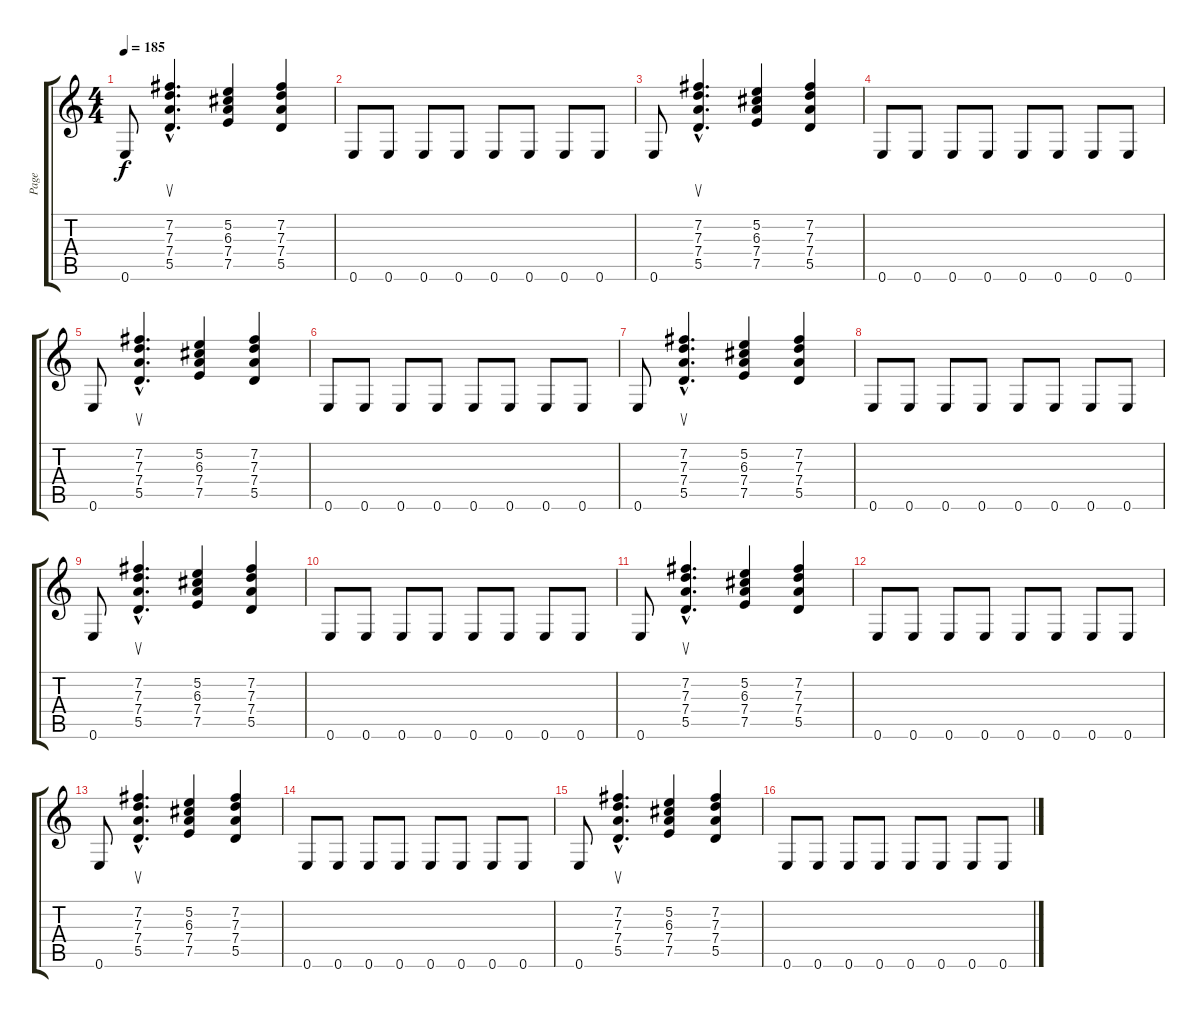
\track ("Page" "Page") {instrument distortionguitar}
\staff {score tabs}
\tuning (E4 B3 G3 D3 A2 E2) {hide}
\ts (4 4)
\tempo 185
\clef g2
\ks c
0.6.8{dy f} (7.2{hac} 7.3{hac} 7.4{hac} 5.5{hac}).4{d su} (5.2 6.3 7.4 7.5).4 (7.2 7.3 7.4 5.5).4 |
0.6.8 0.6.8 0.6.8 0.6.8 0.6.8 0.6.8 0.6.8 0.6.8 |
0.6.8 (7.2{hac} 7.3{hac} 7.4{hac} 5.5{hac}).4{d su} (5.2 6.3 7.4 7.5).4 (7.2 7.3 7.4 5.5).4 |
0.6.8 0.6.8 0.6.8 0.6.8 0.6.8 0.6.8 0.6.8 0.6.8 |
0.6.8 (7.2{hac} 7.3{hac} 7.4{hac} 5.5{hac}).4{d su} (5.2 6.3 7.4 7.5).4 (7.2 7.3 7.4 5.5).4 |
0.6.8 0.6.8 0.6.8 0.6.8 0.6.8 0.6.8 0.6.8 0.6.8 |
0.6.8 (7.2{hac} 7.3{hac} 7.4{hac} 5.5{hac}).4{d su} (5.2 6.3 7.4 7.5).4 (7.2 7.3 7.4 5.5).4 |
0.6.8 0.6.8 0.6.8 0.6.8 0.6.8 0.6.8 0.6.8 0.6.8 |
0.6.8 (7.2{hac} 7.3{hac} 7.4{hac} 5.5{hac}).4{d su} (5.2 6.3 7.4 7.5).4 (7.2 7.3 7.4 5.5).4 |
0.6.8 0.6.8 0.6.8 0.6.8 0.6.8 0.6.8 0.6.8 0.6.8 |
0.6.8 (7.2{hac} 7.3{hac} 7.4{hac} 5.5{hac}).4{d su} (5.2 6.3 7.4 7.5).4 (7.2 7.3 7.4 5.5).4 |
0.6.8 0.6.8 0.6.8 0.6.8 0.6.8 0.6.8 0.6.8 0.6.8 |
0.6.8 (7.2{hac} 7.3{hac} 7.4{hac} 5.5{hac}).4{d su} (5.2 6.3 7.4 7.5).4 (7.2 7.3 7.4 5.5).4 |
0.6.8 0.6.8 0.6.8 0.6.8 0.6.8 0.6.8 0.6.8 0.6.8 |
0.6.8 (7.2{hac} 7.3{hac} 7.4{hac} 5.5{hac}).4{d su} (5.2 6.3 7.4 7.5).4 (7.2 7.3 7.4 5.5).4 |
0.6.8 0.6.8 0.6.8 0.6.8 0.6.8 0.6.8 0.6.8 0.6.8
